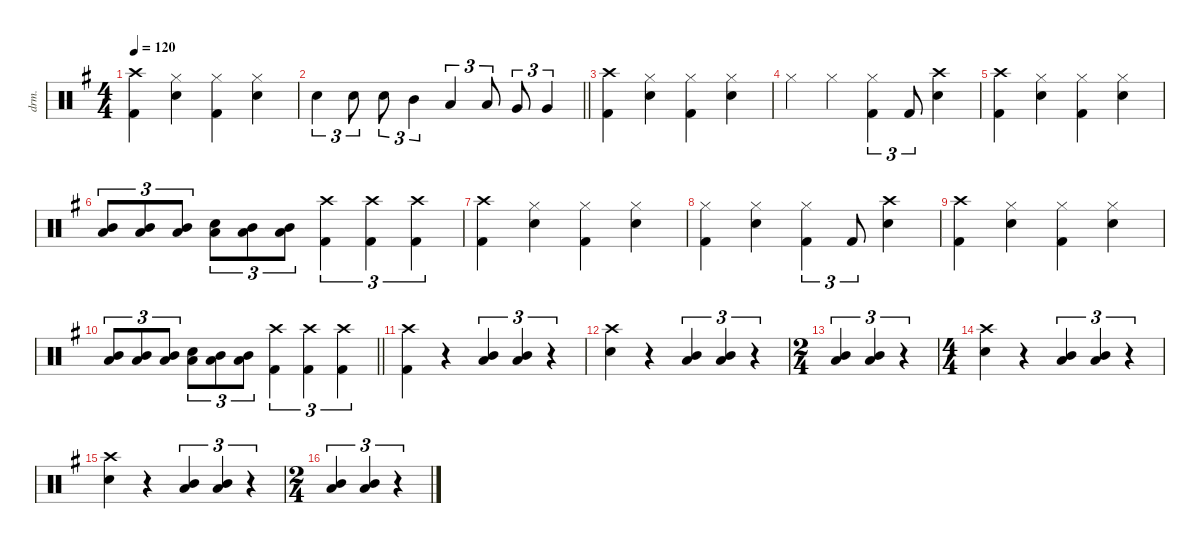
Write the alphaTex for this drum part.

\defaultSystemsLayout 4
\hideDynamics
\bracketExtendMode nobrackets
\otherSystemsTrackNameOrientation horizontal
\track ("Percusión" "drm.") {defaultSystemsLayout 4 instrument percussion}
\staff {score}
\articulation defaults
\ts (4 4)
\tempo 120
\clef neutral
\ks g
("Crash high (hit)"{acc forcenatural} "Kick (hit) 2"{acc forcenatural}).4{dy f beam Down} ("Hi-Hat (closed)"{acc forcenatural} "Snare (hit) 2"{acc forcenatural}).4{beam Down} ("Hi-Hat (closed)"{acc forcenatural} "Kick (hit) 2"{acc forcenatural}).4{beam Down} ("Hi-Hat (closed)"{acc forcenatural} "Snare (hit) 2"{acc forcenatural}).4{beam Down} |
\barLineRight lightlight "Snare (hit) 2"{acc forcenatural}.4{tu (3 2) beam Down} "Snare (hit) 2"{acc forcenatural}.8{tu (3 2) beam Down} "Snare (hit) 2"{acc forcenatural}.8{tu (3 2) beam Down} "Mid Tom (hit)"{acc forcenatural}.4{tu (3 2) beam Down} "Low Tom (hit)"{acc forcenatural}.4{tu (3 2) beam Up} "Low Tom (hit)"{acc forcenatural}.8{tu (3 2) beam Up} "Very Low Tom (hit)"{acc forcenatural}.8{tu (3 2) beam Up} "Very Low Tom (hit)"{acc forcenatural}.4{tu (3 2) beam Up}
|
("Crash high (hit)"{acc forcenatural} "Kick (hit) 2"{acc forcenatural}).4{beam Down} ("Hi-Hat (closed)"{acc forcenatural} "Snare (hit) 2"{acc forcenatural}).4{beam Down} ("Hi-Hat (closed)"{acc forcenatural} "Kick (hit) 2"{acc forcenatural}).4{beam Down} ("Hi-Hat (closed)"{acc forcenatural} "Snare (hit) 2"{acc forcenatural}).4{beam Down} |
"Hi-Hat (closed)"{acc forcenatural}.4{beam Down} "Hi-Hat (closed)"{acc forcenatural}.4{beam Down} ("Hi-Hat (closed)"{acc forcenatural} "Kick (hit) 2"{acc forcenatural}).4{tu (3 2) beam Down} "Kick (hit) 2"{acc forcenatural}.8{tu (3 2) beam Up} ("Crash high (hit)"{acc forcenatural} "Snare (hit) 2"{acc forcenatural}).4{beam Down} |
("Crash high (hit)"{acc forcenatural} "Kick (hit) 2"{acc forcenatural}).4{beam Down} ("Hi-Hat (closed)"{acc forcenatural} "Snare (hit) 2"{acc forcenatural}).4{beam Down} ("Hi-Hat (closed)"{acc forcenatural} "Kick (hit) 2"{acc forcenatural}).4{beam Down} ("Hi-Hat (closed)"{acc forcenatural} "Snare (hit) 2"{acc forcenatural}).4{beam Down} |
("Low Tom (hit)"{acc forcenatural} "Mid Tom (hit)"{acc forcenatural}).8{tu (3 2) beam Up} ("Low Tom (hit)"{acc forcenatural} "Mid Tom (hit)"{acc forcenatural}).8{tu (3 2) beam Up} ("Low Tom (hit)"{acc forcenatural} "Mid Tom (hit)"{acc forcenatural}).8{tu (3 2) beam Up} ("Low Tom (hit)"{acc forcenatural} "Snare (hit) 2"{acc forcenatural}).8{tu (3 2) beam Down} ("Low Tom (hit)"{acc forcenatural} "Mid Tom (hit)"{acc forcenatural}).8{tu (3 2) beam Down} ("Low Tom (hit)"{acc forcenatural} "Mid Tom (hit)"{acc forcenatural}).8{tu (3 2) beam Down} ("Crash high (hit)"{acc forcenatural} "Kick (hit) 2"{acc forcenatural}).4{tu (3 2) beam Down} ("Crash high (hit)"{acc forcenatural} "Kick (hit) 2"{acc forcenatural}).4{tu (3 2) beam Down} ("Crash high (hit)"{acc forcenatural} "Kick (hit) 2"{acc forcenatural}).4{tu (3 2) beam Down} |
("Crash high (hit)"{acc forcenatural} "Kick (hit) 2"{acc forcenatural}).4{beam Down} ("Hi-Hat (closed)"{acc forcenatural} "Snare (hit) 2"{acc forcenatural}).4{beam Down} ("Hi-Hat (closed)"{acc forcenatural} "Kick (hit) 2"{acc forcenatural}).4{beam Down} ("Hi-Hat (closed)"{acc forcenatural} "Snare (hit) 2"{acc forcenatural}).4{beam Down} |
("Hi-Hat (closed)"{acc forcenatural} "Kick (hit) 2"{acc forcenatural}).4{beam Down} ("Hi-Hat (closed)"{acc forcenatural} "Snare (hit) 2"{acc forcenatural}).4{beam Down} ("Hi-Hat (closed)"{acc forcenatural} "Kick (hit) 2"{acc forcenatural}).4{tu (3 2) beam Down} "Kick (hit) 2"{acc forcenatural}.8{tu (3 2) beam Up} ("Crash high (hit)"{acc forcenatural} "Snare (hit) 2"{acc forcenatural}).4{beam Down} |
("Crash high (hit)"{acc forcenatural} "Kick (hit) 2"{acc forcenatural}).4{beam Down} ("Hi-Hat (closed)"{acc forcenatural} "Snare (hit) 2"{acc forcenatural}).4{beam Down} ("Hi-Hat (closed)"{acc forcenatural} "Kick (hit) 2"{acc forcenatural}).4{beam Down} ("Hi-Hat (closed)"{acc forcenatural} "Snare (hit) 2"{acc forcenatural}).4{beam Down} |
\barLineRight lightlight
("Low Tom (hit)"{acc forcenatural} "Mid Tom (hit)"{acc forcenatural}).8{tu (3 2) beam Up} ("Low Tom (hit)"{acc forcenatural} "Mid Tom (hit)"{acc forcenatural}).8{tu (3 2) beam Up} ("Low Tom (hit)"{acc forcenatural} "Mid Tom (hit)"{acc forcenatural}).8{tu (3 2) beam Up} ("Low Tom (hit)"{acc forcenatural} "Snare (hit) 2"{acc forcenatural}).8{tu (3 2) beam Down} ("Low Tom (hit)"{acc forcenatural} "Mid Tom (hit)"{acc forcenatural}).8{tu (3 2) beam Down} ("Low Tom (hit)"{acc forcenatural} "Mid Tom (hit)"{acc forcenatural}).8{tu (3 2) beam Down} ("Crash high (hit)"{acc forcenatural} "Kick (hit) 2"{acc forcenatural}).4{tu (3 2) beam Down} ("Crash high (hit)"{acc forcenatural} "Kick (hit) 2"{acc forcenatural}).4{tu (3 2) beam Down} ("Crash high (hit)"{acc forcenatural} "Kick (hit) 2"{acc forcenatural}).4{tu (3 2) beam Down} |
("Crash high (hit)"{acc forcenatural} "Kick (hit) 2"{acc forcenatural}).4{beam Down} r.4{beam Down} ("Mid Tom (hit)"{acc forcenatural} "Low Tom (hit)"{acc forcenatural}).4{tu (3 2) beam Up} ("Mid Tom (hit)"{acc forcenatural} "Low Tom (hit)"{acc forcenatural}).4{tu (3 2) beam Up} r.4{tu (3 2) beam Up} |
("Crash high (hit)"{acc forcenatural} "Snare (hit) 2"{acc forcenatural}).4{beam Down} r.4{beam Down} ("Mid Tom (hit)"{acc forcenatural} "Low Tom (hit)"{acc forcenatural}).4{tu (3 2) beam Up} ("Mid Tom (hit)"{acc forcenatural} "Low Tom (hit)"{acc forcenatural}).4{tu (3 2) beam Up} r.4{tu (3 2) beam Up} |
\ts (2 4)
\beaming (8 2 2)
("Mid Tom (hit)"{acc forcenatural} "Low Tom (hit)"{acc forcenatural}).4{tu (3 2) beam Up} ("Mid Tom (hit)"{acc forcenatural} "Low Tom (hit)"{acc forcenatural}).4{tu (3 2) beam Up} r.4{tu (3 2) beam Up} |
\ts (4 4)
\beaming (8 2 2 2 2)
("Crash high (hit)"{acc forcenatural} "Snare (hit) 2"{acc forcenatural}).4{beam Down} r.4{beam Down} ("Mid Tom (hit)"{acc forcenatural} "Low Tom (hit)"{acc forcenatural}).4{tu (3 2) beam Up} ("Mid Tom (hit)"{acc forcenatural} "Low Tom (hit)"{acc forcenatural}).4{tu (3 2) beam Up} r.4{tu (3 2) beam Up} |
("Crash high (hit)"{acc forcenatural} "Snare (hit) 2"{acc forcenatural}).4{beam Down} r.4{beam Down} ("Mid Tom (hit)"{acc forcenatural} "Low Tom (hit)"{acc forcenatural}).4{tu (3 2) beam Up} ("Mid Tom (hit)"{acc forcenatural} "Low Tom (hit)"{acc forcenatural}).4{tu (3 2) beam Up} r.4{tu (3 2) beam Up} |
\ts (2 4)
\beaming (8 2 2)
("Mid Tom (hit)"{acc forcenatural} "Low Tom (hit)"{acc forcenatural}).4{tu (3 2) beam Up} ("Mid Tom (hit)"{acc forcenatural} "Low Tom (hit)"{acc forcenatural}).4{tu (3 2) beam Up} r.4{tu (3 2) beam Up}
